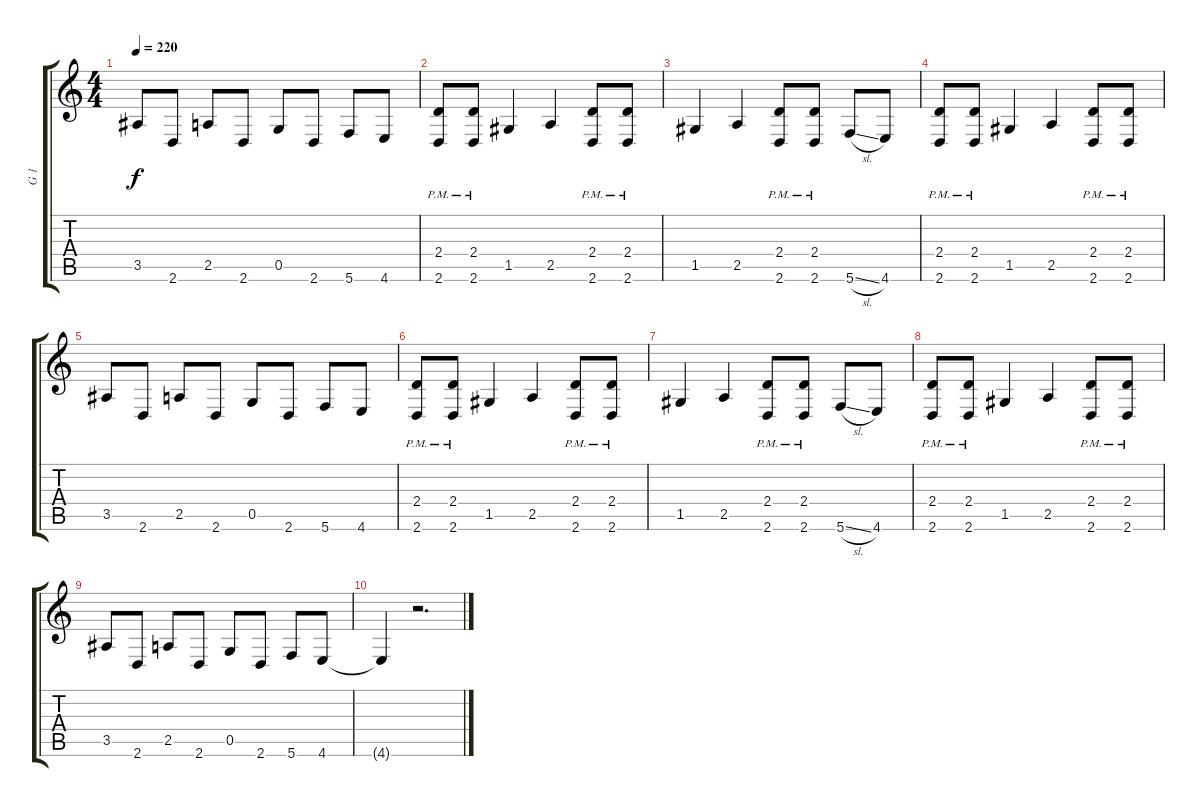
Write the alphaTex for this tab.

\track ("G 1" "G 1") {instrument distortionguitar}
\staff {score tabs}
\tuning (D4 C4 G3 C3 G2 C2) {hide}
\ts (4 4)
\tempo 220
\clef g2
\ks c
3.5.8{dy f} 2.6.8 2.5.8 2.6.8 0.5.8 2.6.8 5.6.8 4.6.8 |
(2.4{pm} 2.6{pm}).8 (2.4{pm} 2.6{pm}).8 1.5.4 2.5.4 (2.4{pm} 2.6{pm}).8 (2.4{pm} 2.6{pm}).8 |
1.5.4 2.5.4 (2.4{pm} 2.6{pm}).8 (2.4{pm} 2.6{pm}).8 5.6{sl}.8 4.6.8 |
(2.4{pm} 2.6{pm}).8 (2.4{pm} 2.6{pm}).8 1.5.4 2.5.4 (2.4{pm} 2.6{pm}).8 (2.4{pm} 2.6{pm}).8 |
3.5.8 2.6.8 2.5.8 2.6.8 0.5.8 2.6.8 5.6.8 4.6.8 |
(2.4{pm} 2.6{pm}).8 (2.4{pm} 2.6{pm}).8 1.5.4 2.5.4 (2.4{pm} 2.6{pm}).8 (2.4{pm} 2.6{pm}).8 |
1.5.4 2.5.4 (2.4{pm} 2.6{pm}).8 (2.4{pm} 2.6{pm}).8 5.6{sl}.8 4.6.8 |
(2.4{pm} 2.6{pm}).8 (2.4{pm} 2.6{pm}).8 1.5.4 2.5.4 (2.4{pm} 2.6{pm}).8 (2.4{pm} 2.6{pm}).8 |
3.5.8 2.6.8 2.5.8 2.6.8 0.5.8 2.6.8 5.6.8 4.6.8 |
4.6{t}.4 r.2{d}
